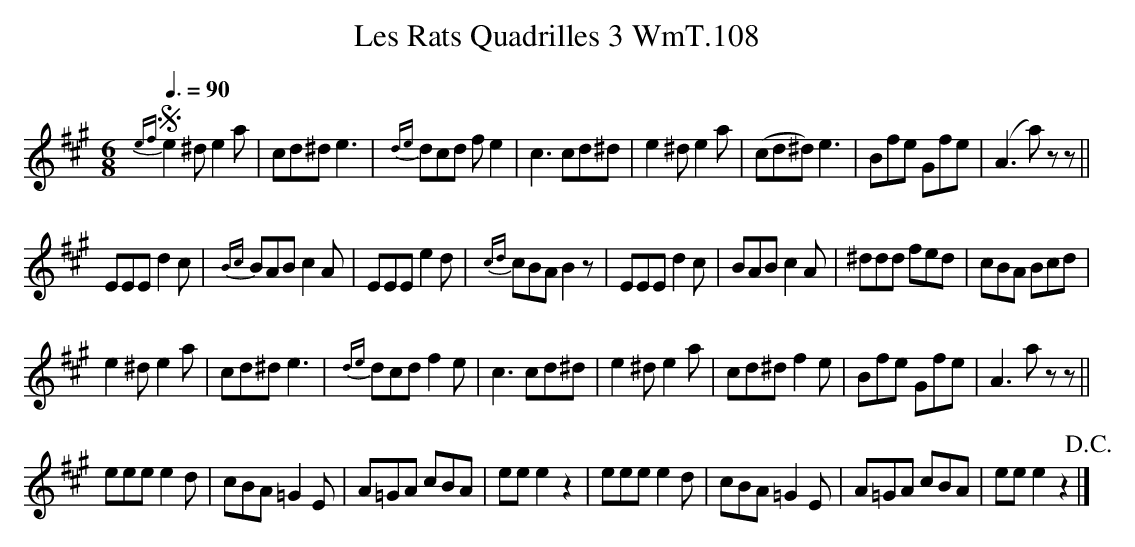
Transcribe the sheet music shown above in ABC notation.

X:1
T:Les Rats Quadrilles 3 WmT.108
M:6/8
L:1/8
Q:3/8 = 90
K:A
!segno!{ef}e2 ^d e2 a|cd^d e3|{de}dcd f e2|c3 cd^d|e2^d e2a|(cd^d) e3|Bfe Gfe|(A3a) z z||
EEE d2c|{Bc}BAB c2 A|EEEe2d|{cd}cBA B2z|EEE d2c|BAB c2A|^ddd fed|cBA Bcd|
e2^d e2a|cd^d e3|{de}dcd f2 e|c3 cd^d|e2^d e2a|cd^d f2e|Bfe Gfe|A3a z z||
eee e2d|cBA =G2 E|A=GA cBA|ee e2 z2|eee e2d|cBA =G2 E|A=GA cBA|ee e2 z2!D.C.!|]
